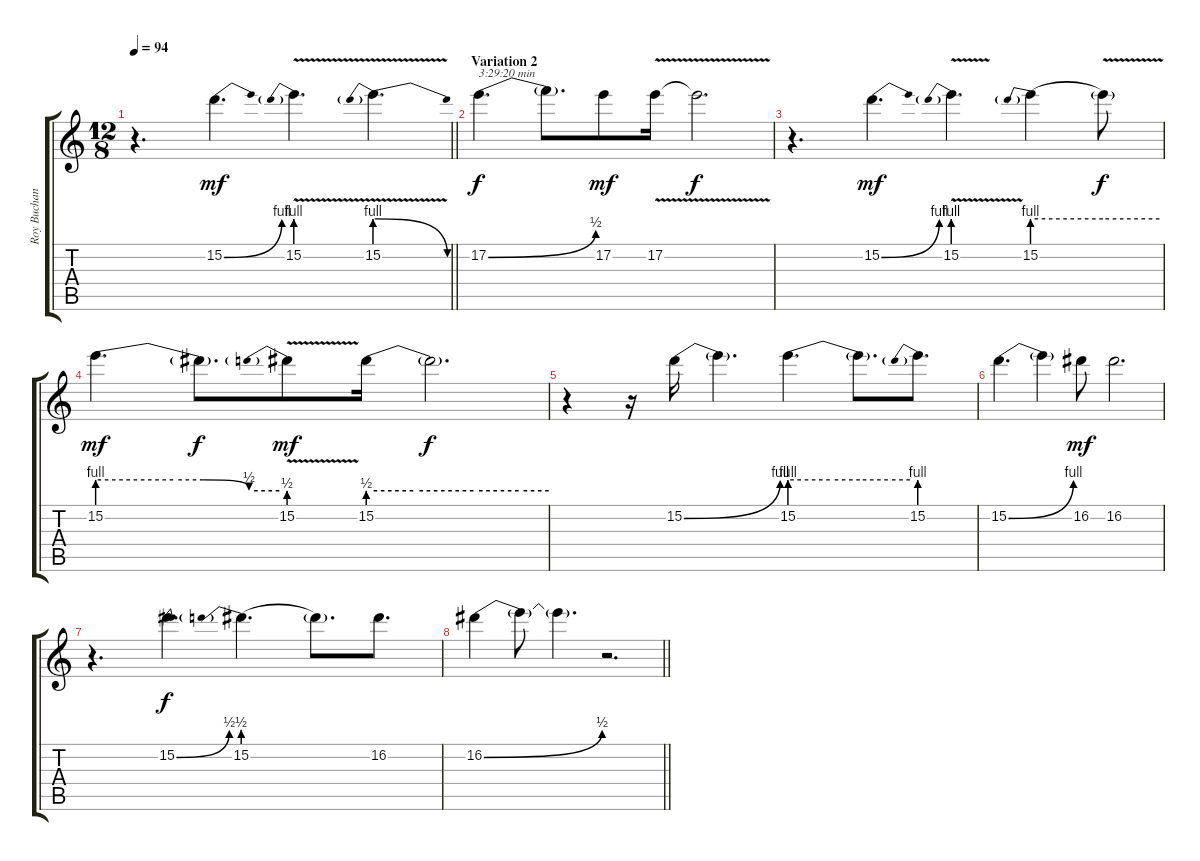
\track ("Roy Buchanan on Lead guitar" "Roy Buchan") {instrument electricguitarclean}
\staff {score tabs}
\tuning (E4 B3 G3 D3 A2 E2) {hide}
\ts (12 8)
\tempo 94
\clef g2
\barLineRight lightlight
\ks c
r.4{d dy f volume 7 instrument electricguitarclean} 15.2{be (bend 0 0 60 4)}.4{d dy mf} 15.2{be (prebend 0 4 60 4) v}.4{d} 15.2{be (prebendrelease 0 4 60 0) v}.4{d} |
\section ("" "Variation 2")
17.2{be (bend 0 0 60 2)}.4{d txt "3:29:20 min" dy f} 17.2{t}.8{d} 17.2.8{dy mf} 17.2{v}.16 17.2{t}.2{d dy f} |
r.4{d} 15.2{be (bend 0 0 60 4)}.4{d dy mf} 15.2{be (prebend 0 4 60 4) v}.4{d} 15.2{be (prebend 0 4 60 4)}.4 15.2{be (hold 0 4 60 4) v t}.8{dy f} |
15.2{be (custom 0 4 25 4 35 4 50 2 60 2)}.4{d dy mf} 15.2{t}.8{d dy f} 15.2{be (prebend 0 2 60 2) v}.8{dy mf} 15.2{be (custom 0 2 15 2 35 2 50 2 60 2)}.16 15.2{t}.2{d dy f} |
r.4 r.16 15.2{be (bend 0 0 60 4)}.16 15.2{t}.4{d} 15.2{be (custom 0 4 20 4 35 4 49 4 60 4)}.4{d} 15.2{t}.8{d} 15.2{be (prebend 0 4 60 4)}.8{d} |
15.2{be (bend 0 0 60 4)}.4{d} 15.2{t}.4 16.2.8{dy mf} 16.2.2{d} |
r.4{d} 15.2{be (bend 0 0 60 2)}.4{d dy f} 15.2{be (prebend 0 2 60 2)}.4{d} 15.2{t}.8{d} 16.2.8{d} |
\barLineRight lightlight
16.2{be (bend 0 0 60 2)}.4 16.2{t}.8 16.2{t}.4{d} r.2{d}
